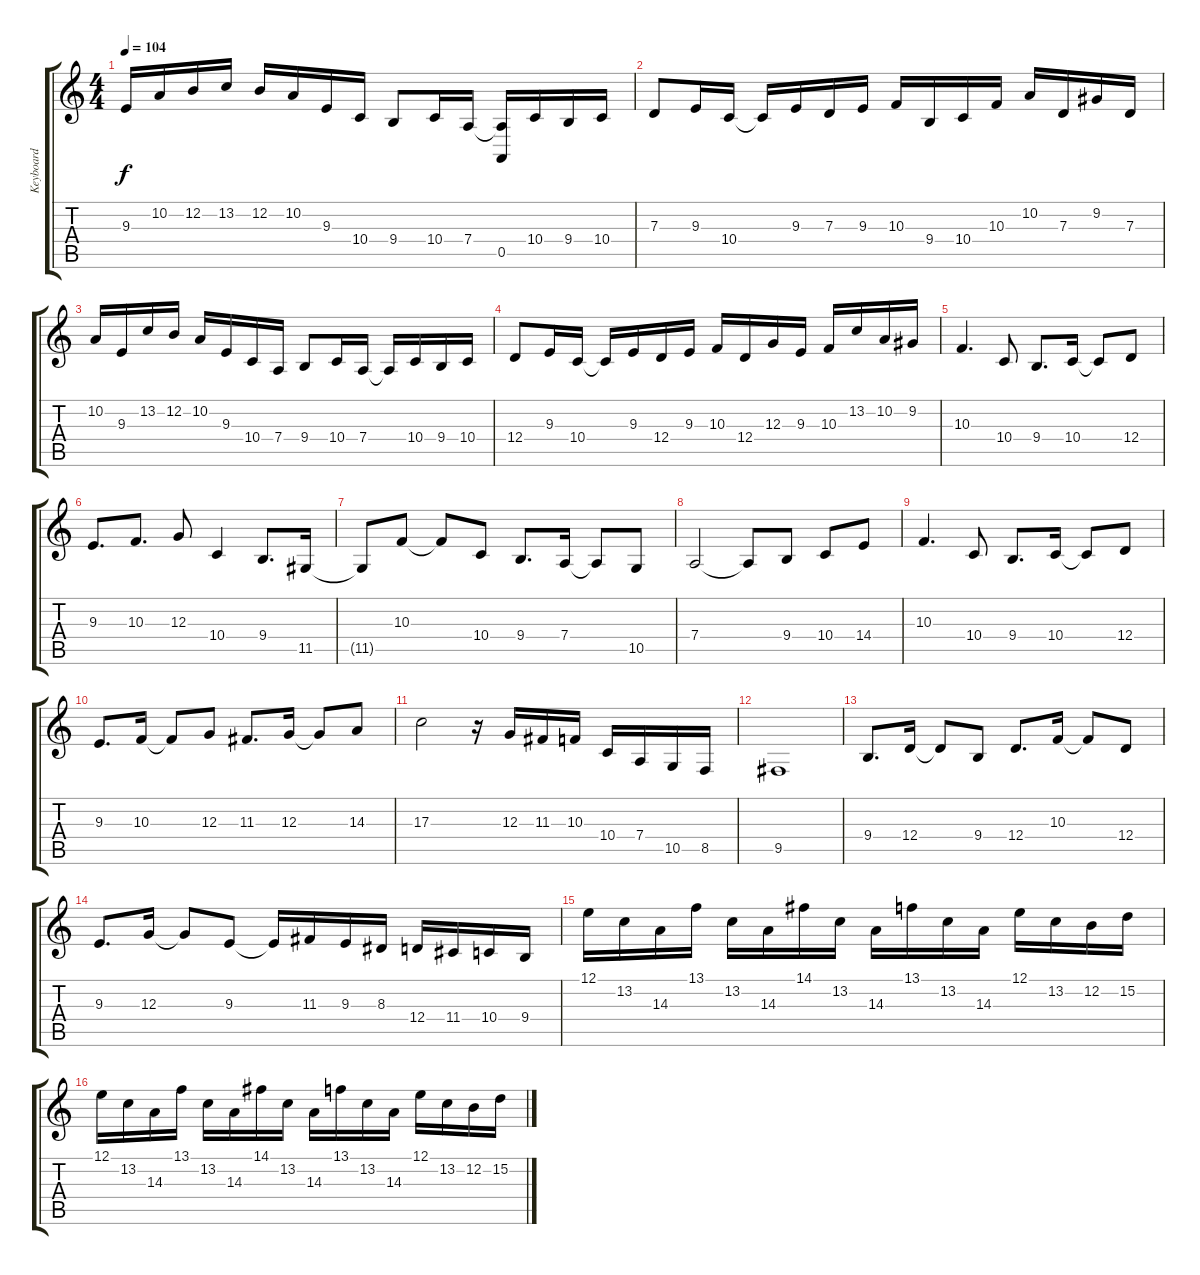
\track ("Keyboard" "Keyboard") {instrument drawbarorgan}
\staff {score tabs}
\tuning (E4 B3 G3 D3 A2 E2) {hide}
\ts (4 4)
\tempo 104
\clef g2
\ks c
9.3.16{dy f} 10.2.16 12.2.16 13.2.16 12.2.16 10.2.16 9.3.16 10.4.16 9.4.8 10.4.16 7.4.16 (7.4{t} 0.5).16 10.4.16 9.4.16 10.4.16 |
7.3.8 9.3.16 10.4.16 10.4{t}.16 9.3.16 7.3.16 9.3.16 10.3.16 9.4.16 10.4.16 10.3.16 10.2.16 7.3.16 9.2.16 7.3.16 |
10.2.16 9.3.16 13.2.16 12.2.16 10.2.16 9.3.16 10.4.16 7.4.16 9.4.8 10.4.16 7.4.16 7.4{t}.16 10.4.16 9.4.16 10.4.16 |
12.4.8 9.3.16 10.4.16 10.4{t}.16 9.3.16 12.4.16 9.3.16 10.3.16 12.4.16 12.3.16 9.3.16 10.3.16 13.2.16 10.2.16 9.2.16 |
10.3.4{d} 10.4.8 9.4.8{d} 10.4.16 10.4{t}.8 12.4.8 |
9.3.8{d} 10.3.8{d} 12.3.8 10.4.4 9.4.8{d} 11.5.16 |
11.5{t}.8 10.3.8 10.3{t}.8 10.4.8 9.4.8{d} 7.4.16 7.4{t}.8 10.5.8 |
7.4.2 7.4{t}.8 9.4.8 10.4.8 14.4.8 |
10.3.4{d} 10.4.8 9.4.8{d} 10.4.16 10.4{t}.8 12.4.8 |
9.3.8{d} 10.3.16 10.3{t}.8 12.3.8 11.3.8{d} 12.3.16 12.3{t}.8 14.3.8 |
17.3.2 r.16 12.3.16 11.3.16 10.3.16 10.4.16 7.4.16 10.5.16 8.5.16 |
9.5.1 |
9.4.8{d} 12.4.16 12.4{t}.8 9.4.8 12.4.8{d} 10.3.16 10.3{t}.8 12.4.8 |
9.3.8{d} 12.3.16 12.3{t}.8 9.3.8 9.3{t}.16 11.3.16 9.3.16 8.3.16 12.4.16 11.4.16 10.4.16 9.4.16 |
12.1.16 13.2.16 14.3.16 13.1.16 13.2.16 14.3.16 14.1.16 13.2.16 14.3.16 13.1.16 13.2.16 14.3.16 12.1.16 13.2.16 12.2.16 15.2.16 |
12.1.16 13.2.16 14.3.16 13.1.16 13.2.16 14.3.16 14.1.16 13.2.16 14.3.16 13.1.16 13.2.16 14.3.16 12.1.16 13.2.16 12.2.16 15.2.16
